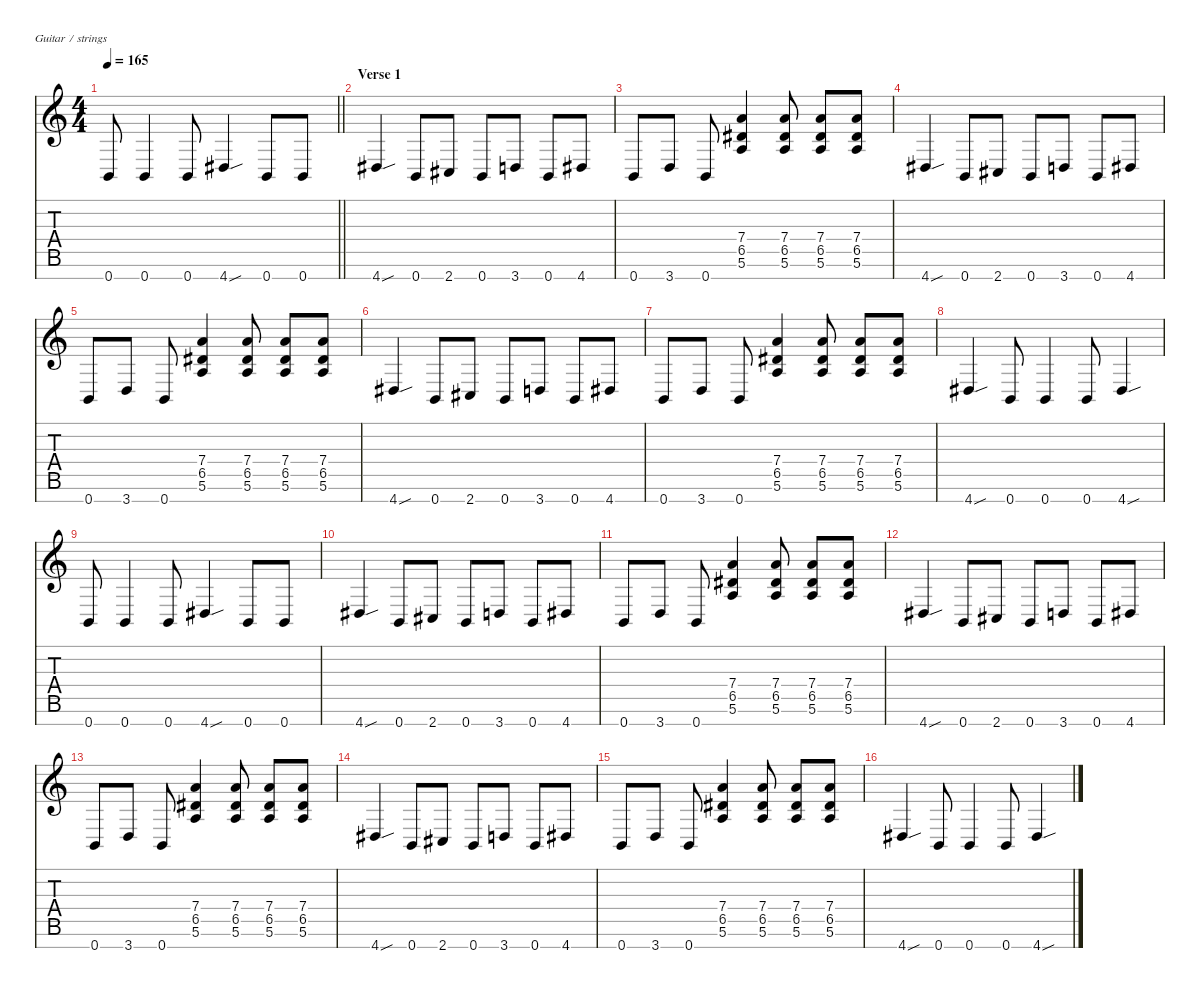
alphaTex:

\defaultSystemsLayout 4
\hideDynamics
\bracketExtendMode nobrackets
\singleTrackTrackNamePolicy hidden
\multiTrackTrackNamePolicy hidden
\firstSystemTrackNameMode fullname
\firstSystemTrackNameOrientation horizontal
\otherSystemsTrackNameOrientation horizontal
\track ("Guitar 2" "dist.guit.") {instrument distortionguitar}
\staff {score tabs}
\tuning (E4 B3 G3 D3 A2 E2 B1)
\ts (4 4)
\tempo 165
\clef g2
\barLineRight lightlight
\ks c
0.7.8{dy f beam Up} 0.7.4{beam Up} 0.7.8{beam Up} 4.7{sou acc #}.4{beam Up} 0.7.8{beam Up} 0.7.8{beam Up} |
\section ("" "Verse 1")
4.7{sou acc #}.4{beam Up} 0.7.8{beam Up} 2.7{acc #}.8{beam Up} 0.7.8{beam Up} 3.7.8{beam Up} 0.7.8{beam Up} 4.7{acc #}.8{beam Up} |
0.7.8{beam Up} 3.7.8{beam Up} 0.7.8{beam Up} (7.4 6.5{acc #} 5.6).4{beam Up} (7.4 6.5{acc #} 5.6).8{beam Up} (7.4 6.5{acc #} 5.6).8{beam Up} (7.4 6.5{acc #} 5.6).8{beam Up} |
4.7{sou acc #}.4{beam Up} 0.7.8{beam Up} 2.7{acc #}.8{beam Up} 0.7.8{beam Up} 3.7.8{beam Up} 0.7.8{beam Up} 4.7{acc #}.8{beam Up} |
0.7.8{beam Up} 3.7.8{beam Up} 0.7.8{beam Up} (7.4 6.5{acc #} 5.6).4{beam Up} (7.4 6.5{acc #} 5.6).8{beam Up} (7.4 6.5{acc #} 5.6).8{beam Up} (7.4 6.5{acc #} 5.6).8{beam Up} |
4.7{sou acc #}.4{beam Up} 0.7.8{beam Up} 2.7{acc #}.8{beam Up} 0.7.8{beam Up} 3.7.8{beam Up} 0.7.8{beam Up} 4.7{acc #}.8{beam Up} |
0.7.8{beam Up} 3.7.8{beam Up} 0.7.8{beam Up} (7.4 6.5{acc #} 5.6).4{beam Up} (7.4 6.5{acc #} 5.6).8{beam Up} (7.4 6.5{acc #} 5.6).8{beam Up} (7.4 6.5{acc #} 5.6).8{beam Up} |
4.7{sou acc #}.4{beam Up} 0.7.8{beam Up} 0.7.4{beam Up} 0.7.8{beam Up} 4.7{sou acc #}.4{beam Up} |
0.7.8{beam Up} 0.7.4{beam Up} 0.7.8{beam Up} 4.7{sou acc #}.4{beam Up} 0.7.8{beam Up} 0.7.8{beam Up} |
4.7{sou acc #}.4{beam Up} 0.7.8{beam Up} 2.7{acc #}.8{beam Up} 0.7.8{beam Up} 3.7.8{beam Up} 0.7.8{beam Up} 4.7{acc #}.8{beam Up} |
0.7.8{beam Up} 3.7.8{beam Up} 0.7.8{beam Up} (7.4 6.5{acc #} 5.6).4{beam Up} (7.4 6.5{acc #} 5.6).8{beam Up} (7.4 6.5{acc #} 5.6).8{beam Up} (7.4 6.5{acc #} 5.6).8{beam Up} |
4.7{sou acc #}.4{beam Up} 0.7.8{beam Up} 2.7{acc #}.8{beam Up} 0.7.8{beam Up} 3.7.8{beam Up} 0.7.8{beam Up} 4.7{acc #}.8{beam Up} |
0.7.8{beam Up} 3.7.8{beam Up} 0.7.8{beam Up} (7.4 6.5{acc #} 5.6).4{beam Up} (7.4 6.5{acc #} 5.6).8{beam Up} (7.4 6.5{acc #} 5.6).8{beam Up} (7.4 6.5{acc #} 5.6).8{beam Up} |
4.7{sou acc #}.4{beam Up} 0.7.8{beam Up} 2.7{acc #}.8{beam Up} 0.7.8{beam Up} 3.7.8{beam Up} 0.7.8{beam Up} 4.7{acc #}.8{beam Up} |
0.7.8{beam Up} 3.7.8{beam Up} 0.7.8{beam Up} (7.4 6.5{acc #} 5.6).4{beam Up} (7.4 6.5{acc #} 5.6).8{beam Up} (7.4 6.5{acc #} 5.6).8{beam Up} (7.4 6.5{acc #} 5.6).8{beam Up} |
4.7{sou acc #}.4{beam Up} 0.7.8{beam Up} 0.7.4{beam Up} 0.7.8{beam Up} 4.7{sou acc #}.4{beam Up}
